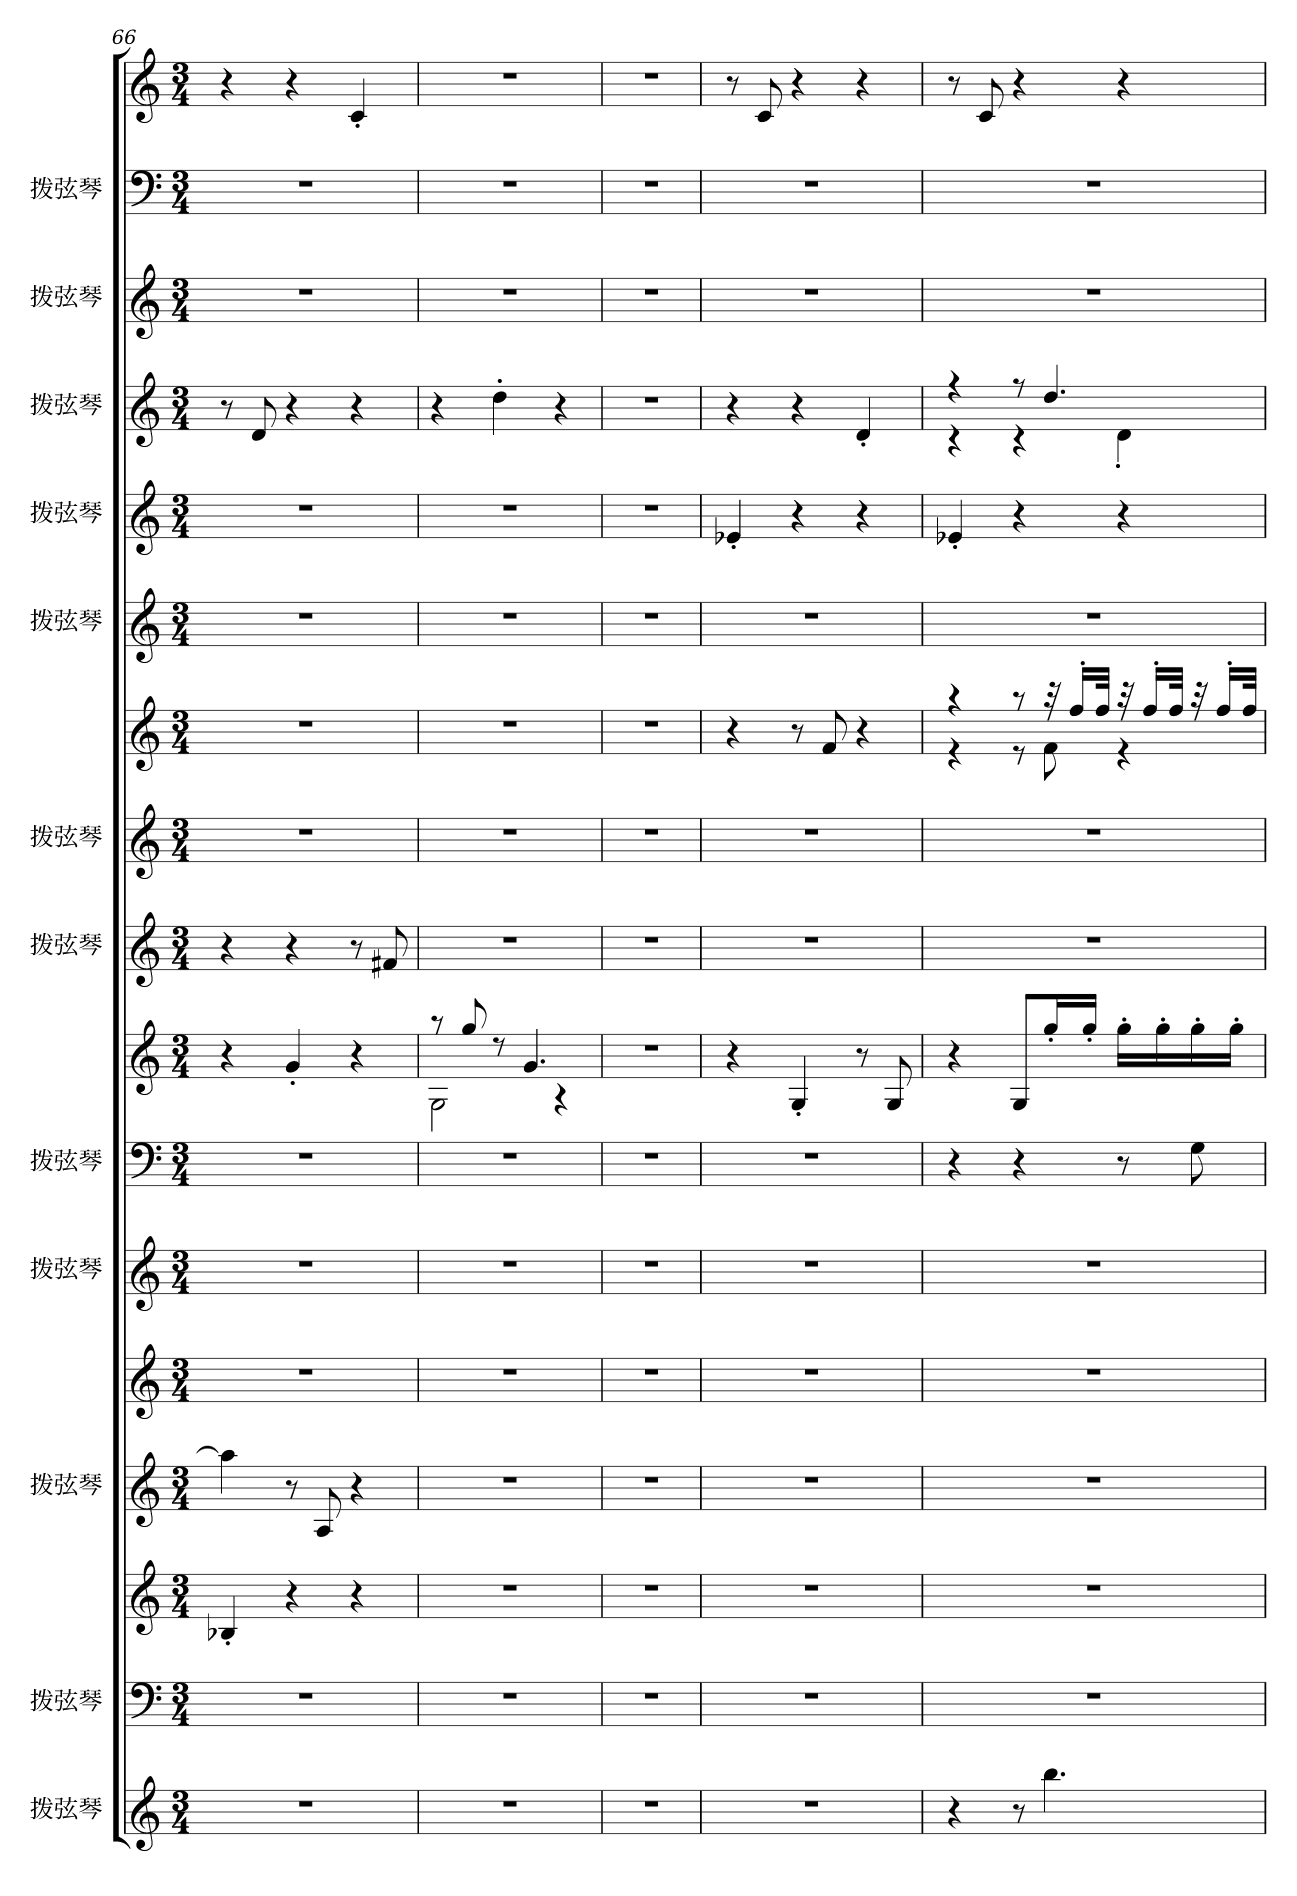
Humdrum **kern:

**kern	**kern	**kern	**kern	**kern	**kern	**kern	**kern	**kern	**kern	**kern	**kern	**kern	**kern	**kern	**kern	**kern
*part12	*part11	*part11	*part10	*part10	*part9	*part8	*part8	*part7	*part6	*part6	*part5	*part4	*part3	*part2	*part1	*part1
*staff17	*staff16	*staff15	*staff14	*staff13	*staff12	*staff11	*staff10	*staff9	*staff8	*staff7	*staff6	*staff5	*staff4	*staff3	*staff2	*staff1
*I"拨弦琴	*I"拨弦琴	*	*I"拨弦琴	*	*I"拨弦琴	*I"拨弦琴	*	*I"拨弦琴	*I"拨弦琴	*	*I"拨弦琴	*I"拨弦琴	*I"拨弦琴	*I"拨弦琴	*I"拨弦琴	*
*clefG2	*clefF4	*clefG2	*clefG2	*clefG2	*clefG2	*clefF4	*clefG2	*clefG2	*clefG2	*clefG2	*clefG2	*clefG2	*clefG2	*clefG2	*clefF4	*clefG2
*k[]	*k[]	*k[]	*k[]	*k[]	*k[]	*k[]	*k[]	*k[]	*k[]	*k[]	*k[]	*k[]	*k[]	*k[]	*k[]	*k[]
*M3/4	*M3/4	*M3/4	*M3/4	*M3/4	*M3/4	*M3/4	*M3/4	*M3/4	*M3/4	*M3/4	*M3/4	*M3/4	*M3/4	*M3/4	*M3/4	*M3/4
=66	=66	=66	=66	=66	=66	=66	=66	=66	=66	=66	=66	=66	=66	=66	=66	=66
2.r	2.r	4B-X'/	4aa\]	2.r	2.r	2.r	4r	4r	2.r	2.r	2.r	2.r	8r	2.r	2.r	4r
.	.	.	.	.	.	.	.	.	.	.	.	.	8d/	.	.	.
.	.	4r	8r	.	.	.	4g'/	4r	.	.	.	.	4r	.	.	4r
.	.	.	8A/	.	.	.	.	.	.	.	.	.	.	.	.	.
.	.	4r	4r	.	.	.	4r	8r	.	.	.	.	4r	.	.	4c'/
.	.	.	.	.	.	.	.	8f#X/	.	.	.	.	.	.	.	.
=67	=67	=67	=67	=67	=67	=67	=67	=67	=67	=67	=67	=67	=67	=67	=67	=67
*	*	*	*	*	*	*	*^	*	*	*	*	*	*	*	*	*
2.r	2.r	2.r	2.r	2.r	2.r	2.r	8r	2G\	2.r	2.r	2.r	2.r	2.r	4r	2.r	2.r	2.r
.	.	.	.	.	.	.	8gg/	.	.	.	.	.	.	.	.	.	.
.	.	.	.	.	.	.	8r	.	.	.	.	.	.	4dd'\	.	.	.
.	.	.	.	.	.	.	4.g/	.	.	.	.	.	.	.	.	.	.
.	.	.	.	.	.	.	.	4r	.	.	.	.	.	4r	.	.	.
*	*	*	*	*	*	*	*v	*v	*	*	*	*	*	*	*	*	*
=68	=68	=68	=68	=68	=68	=68	=68	=68	=68	=68	=68	=68	=68	=68	=68	=68
2.r	2.r	2.r	2.r	2.r	2.r	2.r	2.r	2.r	2.r	2.r	2.r	2.r	2.r	2.r	2.r	2.r
!!LO:PB:g=z
=69	=69	=69	=69	=69	=69	=69	=69	=69	=69	=69	=69	=69	=69	=69	=69	=69
2.r	2.r	2.r	2.r	2.r	2.r	2.r	4r	2.r	2.r	4r	2.r	4e-X'/	4r	2.r	2.r	8r
.	.	.	.	.	.	.	.	.	.	.	.	.	.	.	.	8c/
.	.	.	.	.	.	.	4G'/	.	.	8r	.	4r	4r	.	.	4r
.	.	.	.	.	.	.	.	.	.	8f/	.	.	.	.	.	.
.	.	.	.	.	.	.	8r	.	.	4r	.	4r	4d'/	.	.	4r
.	.	.	.	.	.	.	8G/	.	.	.	.	.	.	.	.	.
=70	=70	=70	=70	=70	=70	=70	=70	=70	=70	=70	=70	=70	=70	=70	=70	=70
*	*	*	*	*	*	*	*	*	*	*^	*	*	*^	*	*	*
4r	2.r	2.r	2.r	2.r	2.r	4r	4r	2.r	2.r	4r	4r	2.r	4e-X'/	4r	4r	2.r	2.r	8r
.	.	.	.	.	.	.	.	.	.	.	.	.	.	.	.	.	.	8c/
8r	.	.	.	.	.	4r	8G/L	.	.	8r	8r	.	4r	8r	4r	.	.	4r
4.bb\	.	.	.	.	.	.	16gg'/L	.	.	32r	8f\	.	.	4.dd/	.	.	.	.
.	.	.	.	.	.	.	.	.	.	16ff'/LL	.	.	.	.	.	.	.	.
.	.	.	.	.	.	.	16gg'/JJ	.	.	.	.	.	.	.	.	.	.	.
.	.	.	.	.	.	.	.	.	.	32ff/JJk	.	.	.	.	.	.	.	.
.	.	.	.	.	.	8r	16gg'\LL	.	.	32r	4r	.	4r	.	4d'\	.	.	4r
.	.	.	.	.	.	.	.	.	.	16ff'/LL	.	.	.	.	.	.	.	.
.	.	.	.	.	.	.	16gg'\	.	.	.	.	.	.	.	.	.	.	.
.	.	.	.	.	.	.	.	.	.	32ff/JJk	.	.	.	.	.	.	.	.
.	.	.	.	.	.	8G\	16gg'\	.	.	32r	.	.	.	.	.	.	.	.
.	.	.	.	.	.	.	.	.	.	16ff'/LL	.	.	.	.	.	.	.	.
.	.	.	.	.	.	.	16gg'\JJ	.	.	.	.	.	.	.	.	.	.	.
.	.	.	.	.	.	.	.	.	.	32ff/JJk	.	.	.	.	.	.	.	.
*	*	*	*	*	*	*	*	*	*	*v	*v	*	*	*v	*v	*	*	*
=	=	=	=	=	=	=	=	=	=	=	=	=	=	=	=	=
*-	*-	*-	*-	*-	*-	*-	*-	*-	*-	*-	*-	*-	*-	*-	*-	*-
